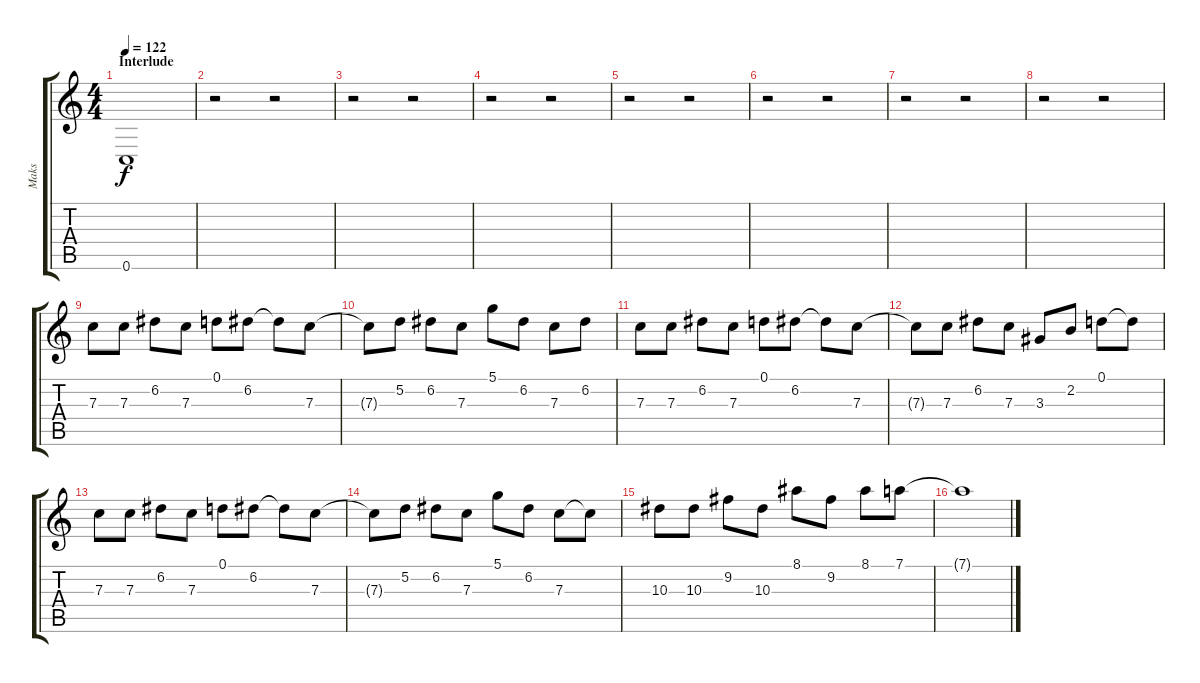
\track ("Maks" "Maks") {instrument distortionguitar}
\staff {score tabs}
\tuning (D4 A3 F3 C3 G2 C2) {hide}
\ts (4 4)
\section ("" "Interlude")
\tempo 122
\clef g2
\ks c
0.6.1{dy f} |
r.2 r.2 |
r.2 r.2 |
r.2 r.2 |
r.2 r.2 |
r.2 r.2 |
r.2 r.2 |
r.2 r.2 |
7.3.8 7.3.8 6.2.8 7.3.8 0.1.8 6.2.8 6.2{t}.8 7.3.8 |
7.3{t}.8 5.2.8 6.2.8 7.3.8 5.1.8 6.2.8 7.3.8 6.2.8 |
7.3.8 7.3.8 6.2.8 7.3.8 0.1.8 6.2.8 6.2{t}.8 7.3.8 |
7.3{t}.8 7.3.8 6.2.8 7.3.8 3.3.8 2.2.8 0.1.8 0.1{t}.8 |
7.3.8 7.3.8 6.2.8 7.3.8 0.1.8 6.2.8 6.2{t}.8 7.3.8 |
7.3{t}.8 5.2.8 6.2.8 7.3.8 5.1.8 6.2.8 7.3.8 7.3{t}.8 |
10.3.8 10.3.8 9.2.8 10.3.8 8.1.8 9.2.8 8.1.8 7.1.8 |
7.1{t}.1
